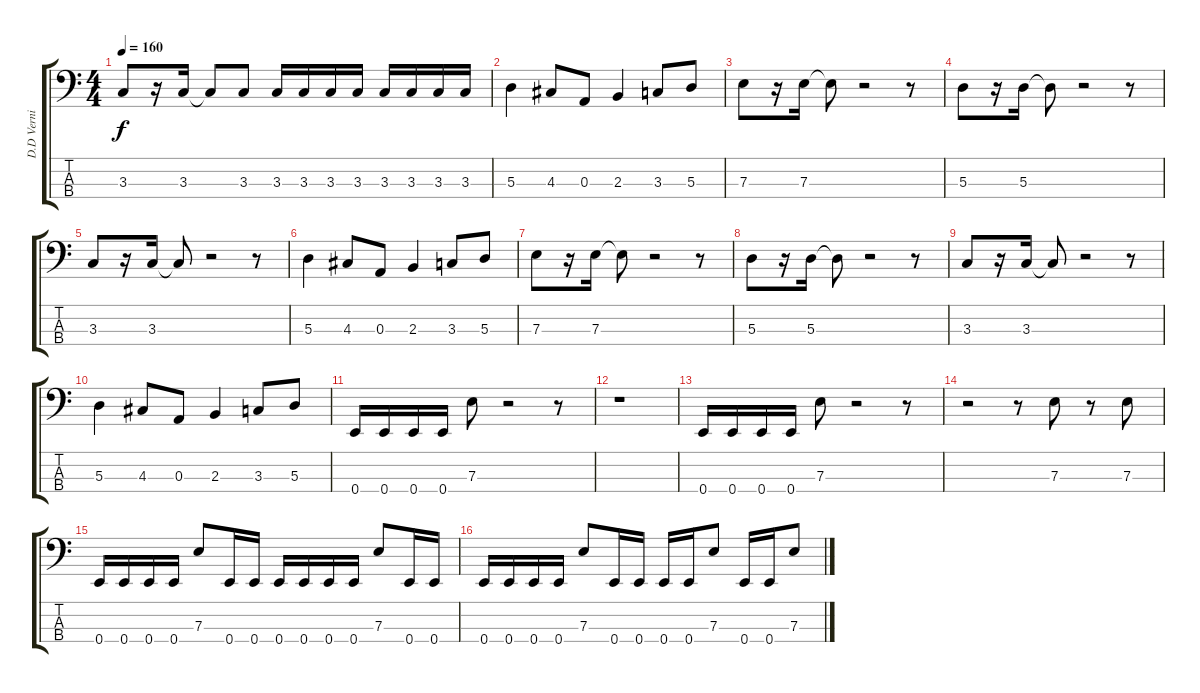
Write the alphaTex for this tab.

\track ("D.D Verni" "D.D Verni") {instrument electricbasspick}
\staff {score tabs}
\tuning (G2 D2 A1 E1) {hide}
\ts (4 4)
\tempo 160
\clef f4
\ks c
3.3.8{dy f} r.16 3.3.16 3.3{t}.8 3.3.8 3.3.16 3.3.16 3.3.16 3.3.16 3.3.16 3.3.16 3.3.16 3.3.16 |
5.3.4 4.3.8 0.3.8 2.3.4 3.3.8 5.3.8 |
7.3.8 r.16 7.3.16 7.3{t}.8 r.2 r.8 |
5.3.8 r.16 5.3.16 5.3{t}.8 r.2 r.8 |
3.3.8 r.16 3.3.16 3.3{t}.8 r.2 r.8 |
5.3.4 4.3.8 0.3.8 2.3.4 3.3.8 5.3.8 |
7.3.8 r.16 7.3.16 7.3{t}.8 r.2 r.8 |
5.3.8 r.16 5.3.16 5.3{t}.8 r.2 r.8 |
3.3.8 r.16 3.3.16 3.3{t}.8 r.2 r.8 |
5.3.4 4.3.8 0.3.8 2.3.4 3.3.8 5.3.8 |
0.4.16 0.4.16 0.4.16 0.4.16 7.3.8 r.2 r.8 |
r.1 |
0.4.16 0.4.16 0.4.16 0.4.16 7.3.8 r.2 r.8 |
r.2 r.8 7.3.8 r.8 7.3.8 |
0.4.16 0.4.16 0.4.16 0.4.16 7.3.8 0.4.16 0.4.16 0.4.16 0.4.16 0.4.16 0.4.16 7.3.8 0.4.16 0.4.16 |
0.4.16 0.4.16 0.4.16 0.4.16 7.3.8 0.4.16 0.4.16 0.4.16 0.4.16 7.3.8 0.4.16 0.4.16 7.3.8
